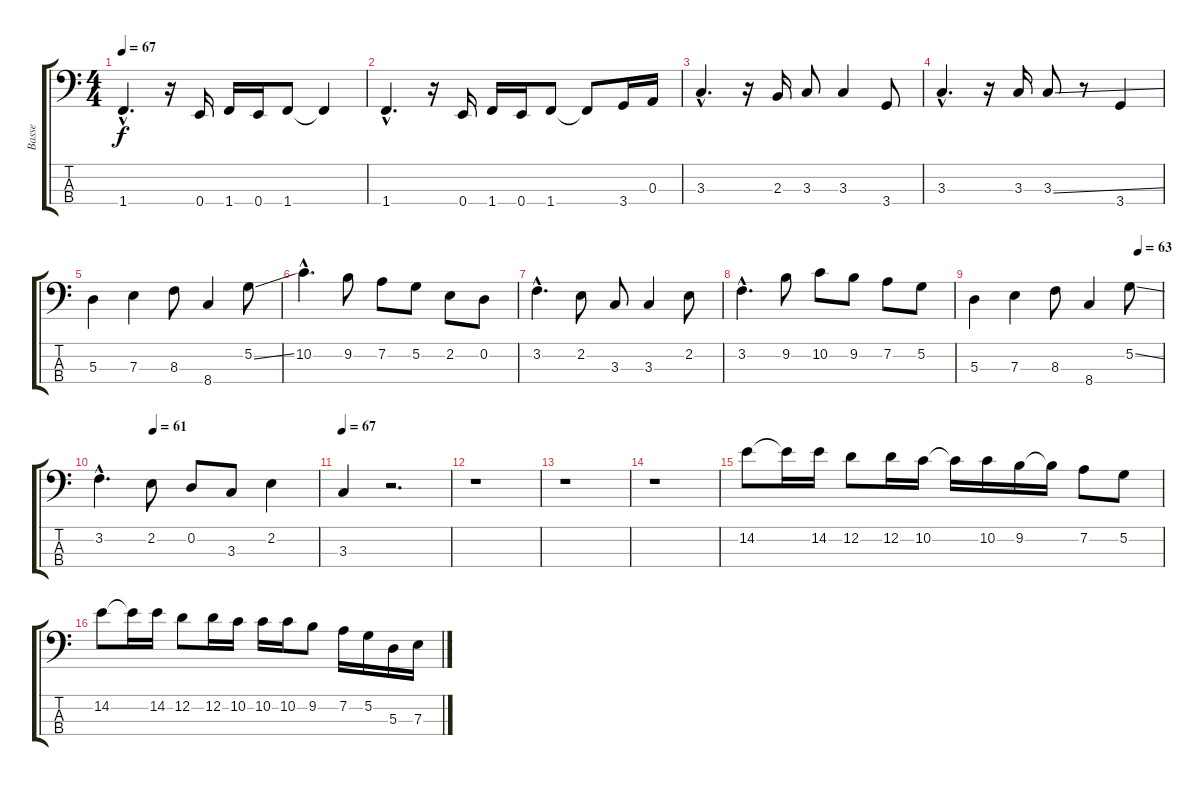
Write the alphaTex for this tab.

\track ("Basse" "Basse") {instrument electricbasspick}
\staff {score tabs}
\tuning (G2 D2 A1 E1) {hide}
\ts (4 4)
\tempo 67
\clef f4
\ks c
1.4{hac}.4{d dy f} r.16 0.4.16 1.4.16 0.4.16 1.4.8 1.4{t}.4 |
1.4{hac}.4{d} r.16 0.4.16 1.4.16 0.4.16 1.4.8 1.4{t}.8 3.4.16 0.3.16 |
3.3{hac}.4{d} r.16 2.3.16 3.3.8 3.3.4 3.4.8 |
3.3{hac}.4{d} r.16 3.3.16 3.3{ss}.8 r.8 3.4.4 |
5.3.4 7.3.4 8.3.8 8.4.4 5.2{ss}.8 |
10.2{hac}.4{d} 9.2.8 7.2.8 5.2.8 2.2.8 0.2.8 |
3.2{hac}.4{d} 2.2.8 3.3.8 3.3.4 2.2.8 |
3.2{hac}.4{d} 9.2.8 10.2.8 9.2.8 7.2.8 5.2.8 |
\tempo (63 0.875)
5.3.4 7.3.4 8.3.8 8.4.4 5.2{ss}.8 |
\tempo (61 0.25)
3.2{hac}.4{d} 2.2.8 0.2.8 3.3.8 2.2.4 |
\tempo 67
3.3.4 r.2{d} |
r.1 |
r.1 |
r.1 |
14.2.8{volume 12} 14.2{t}.16 14.2.16 12.2.8 12.2.16 10.2.16 10.2{t}.16 10.2.16 9.2.16 9.2{t}.16 7.2.8 5.2.8 |
14.2.8 14.2{t}.16 14.2.16 12.2.8 12.2.16 10.2.16 10.2.16 10.2.16 9.2.8 7.2.16 5.2.16 5.3.16 7.3.16
